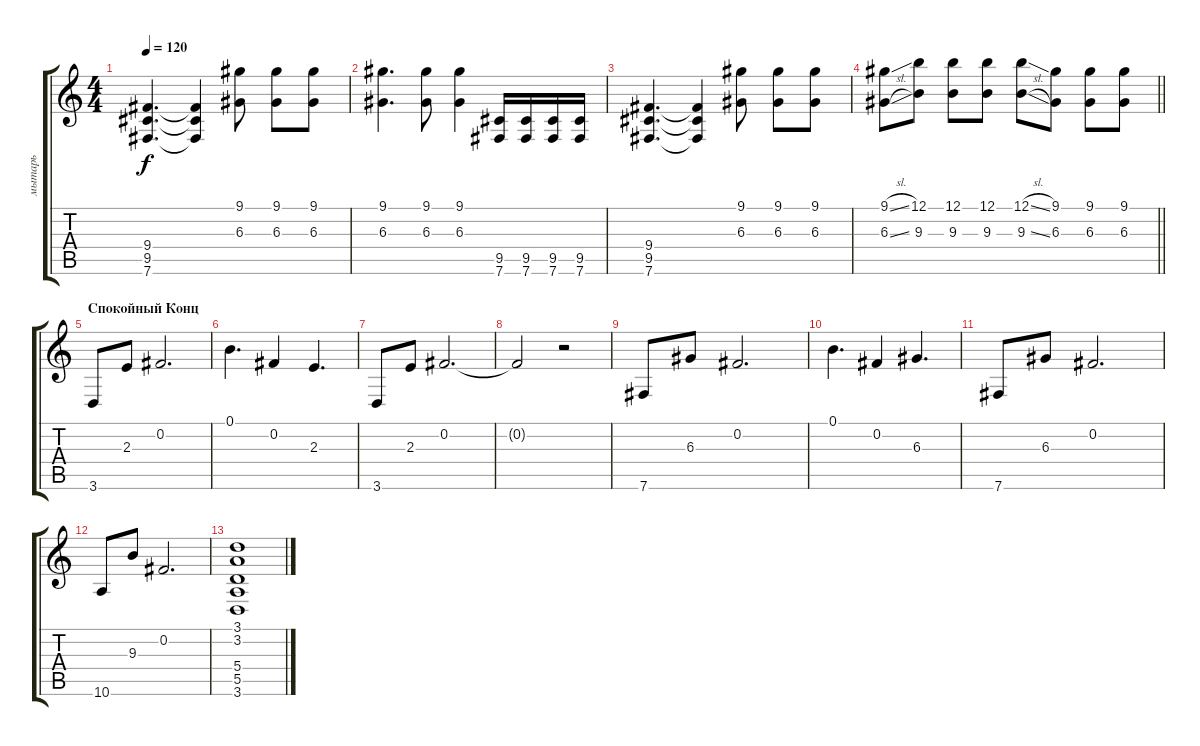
\track ("мытарь" "мытарь") {instrument distortionguitar}
\staff {score tabs}
\tuning (B3 Gb3 D3 A2 E2 B1) {hide}
\ts (4 4)
\tempo 120
\clef g2
\ks c
(9.4 9.5 7.6).4{d dy f} (9.4{t} 9.5{t} 7.6{t}).4 (9.1 6.3).8 (9.1 6.3).8 (9.1 6.3).8 |
(9.1 6.3).4{d} (9.1 6.3).8 (9.1 6.3).4 (9.5 7.6).16 (9.5 7.6).16 (9.5 7.6).16 (9.5 7.6).16 |
(9.4 9.5 7.6).4{d} (9.4{t} 9.5{t} 7.6{t}).4 (9.1 6.3).8 (9.1 6.3).8 (9.1 6.3).8 |
\barLineRight lightlight
(9.1{sl} 6.3{sl}).8 (12.1 9.3).8 (12.1 9.3).8 (12.1 9.3).8 (12.1{sl} 9.3{sl}).8 (9.1 6.3).8 (9.1 6.3).8 (9.1 6.3).8 |
\section ("" "Спокойный Конц")
3.6.8{instrument electricguitarclean} 2.3.8 0.2.2{d} |
0.1.4{d} 0.2.4 2.3.4{d} |
3.6.8{instrument electricguitarclean} 2.3.8 0.2.2{d} |
0.2{t}.2 r.2 |
7.6.8 6.3.8 0.2.2{d} |
0.1.4{d} 0.2.4 6.3.4{d} |
7.6.8 6.3.8 0.2.2{d} |
10.6.8 9.3.8 0.2.2{d} |
(3.1 3.2 5.4 5.5 3.6).1
